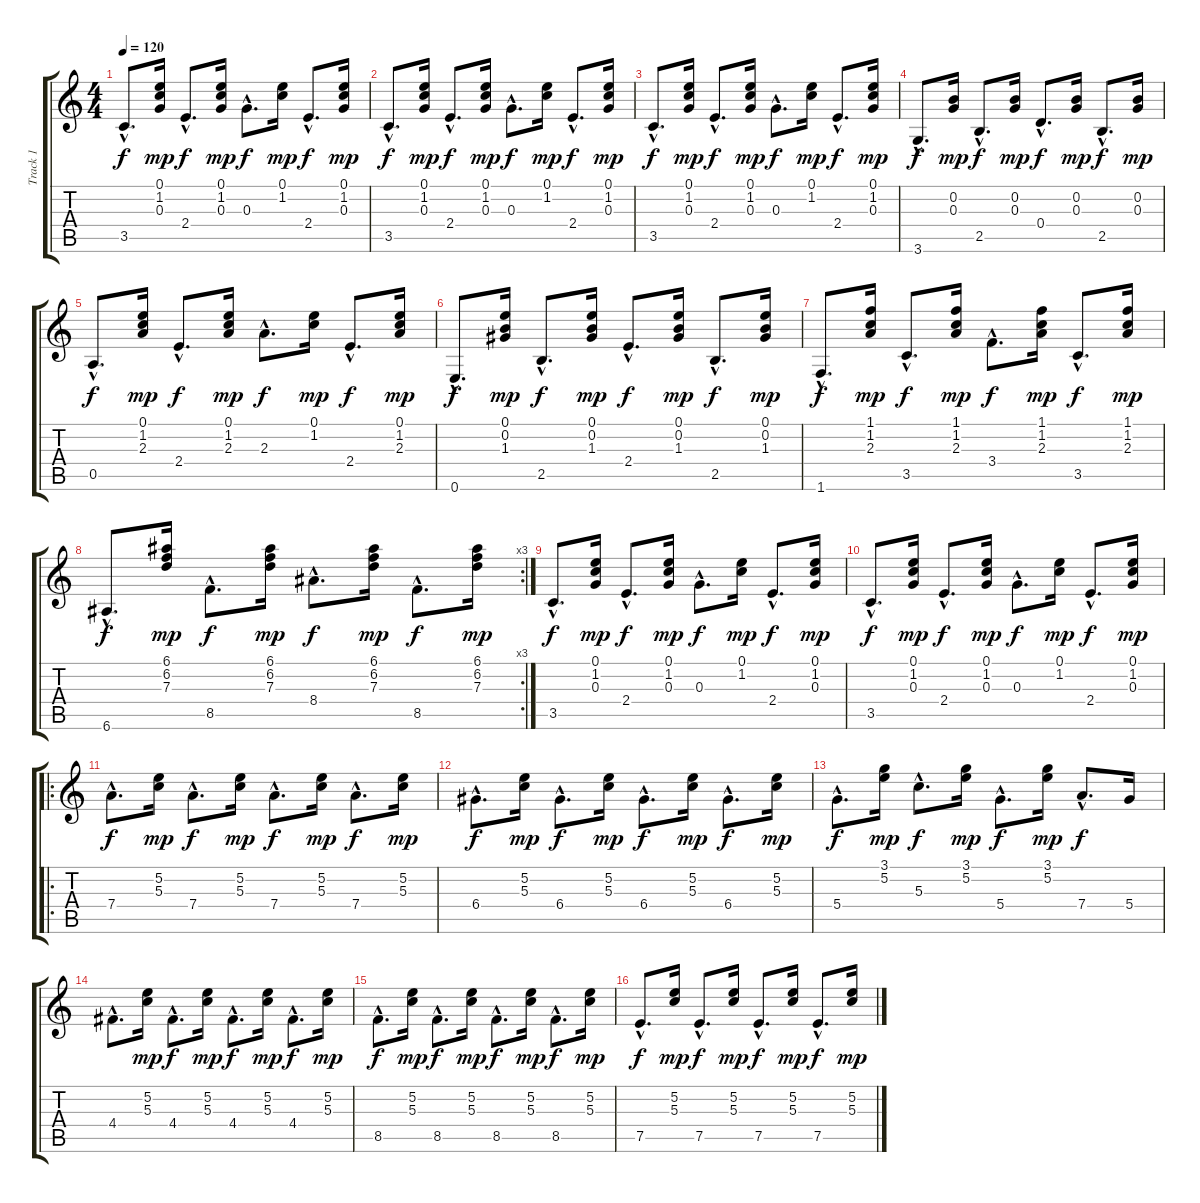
\track ("Track 1" "Track 1") {instrument acousticguitarnylon}
\staff {score tabs}
\tuning (E4 B3 G3 D3 A2 E2) {hide}
\ts (4 4)
\tempo 120
\clef g2
\ks c
3.5{hac}.8{d dy f instrument acousticguitarnylon} (0.1 1.2 0.3).16{dy mp} 2.4{hac}.8{d dy f} (0.1 1.2 0.3).16{dy mp} 0.3{hac}.8{d dy f} (0.1 1.2).16{dy mp} 2.4{hac}.8{d dy f} (0.1 1.2 0.3).16{dy mp} |
3.5{hac}.8{d dy f} (0.1 1.2 0.3).16{dy mp} 2.4{hac}.8{d dy f} (0.1 1.2 0.3).16{dy mp} 0.3{hac}.8{d dy f} (0.1 1.2).16{dy mp} 2.4{hac}.8{d dy f} (0.1 1.2 0.3).16{dy mp} |
3.5{hac}.8{d dy f} (0.1 1.2 0.3).16{dy mp} 2.4{hac}.8{d dy f} (0.1 1.2 0.3).16{dy mp} 0.3{hac}.8{d dy f} (0.1 1.2).16{dy mp} 2.4{hac}.8{d dy f} (0.1 1.2 0.3).16{dy mp} |
3.6{hac}.8{d dy f} (0.2 0.3).16{dy mp} 2.5{hac}.8{d dy f} (0.2 0.3).16{dy mp} 0.4{hac}.8{d dy f} (0.2 0.3).16{dy mp} 2.5{hac}.8{d dy f} (0.2 0.3).16{dy mp} |
0.5{hac}.8{d dy f} (0.1 1.2 2.3).16{dy mp} 2.4{hac}.8{d dy f} (0.1 1.2 2.3).16{dy mp} 2.3{hac}.8{d dy f} (0.1 1.2).16{dy mp} 2.4{hac}.8{d dy f} (0.1 1.2 2.3).16{dy mp} |
0.6{hac}.8{d dy f} (0.1 0.2 1.3).16{dy mp} 2.5{hac}.8{d dy f} (0.1 0.2 1.3).16{dy mp} 2.4{hac}.8{d dy f} (0.1 0.2 1.3).16{dy mp} 2.5{hac}.8{d dy f} (0.1 0.2 1.3).16{dy mp} |
1.6{hac}.8{d dy f} (1.1 1.2 2.3).16{dy mp} 3.5{hac}.8{d dy f} (1.1 1.2 2.3).16{dy mp} 3.4{hac}.8{d dy f} (1.1 1.2 2.3).16{dy mp} 3.5{hac}.8{d dy f} (1.1 1.2 2.3).16{dy mp} |
\rc 3
6.6{hac}.8{d dy f} (6.1 6.2 7.3).16{dy mp} 8.5{hac}.8{d dy f} (6.1 6.2 7.3).16{dy mp} 8.4{hac}.8{d dy f} (6.1 6.2 7.3).16{dy mp} 8.5{hac}.8{d dy f} (6.1 6.2 7.3).16{dy mp} |
3.5{hac}.8{d dy f} (0.1 1.2 0.3).16{dy mp} 2.4{hac}.8{d dy f} (0.1 1.2 0.3).16{dy mp} 0.3{hac}.8{d dy f} (0.1 1.2).16{dy mp} 2.4{hac}.8{d dy f} (0.1 1.2 0.3).16{dy mp} |
3.5{hac}.8{d dy f} (0.1 1.2 0.3).16{dy mp} 2.4{hac}.8{d dy f} (0.1 1.2 0.3).16{dy mp} 0.3{hac}.8{d dy f} (0.1 1.2).16{dy mp} 2.4{hac}.8{d dy f} (0.1 1.2 0.3).16{dy mp} |
\ro
7.4{hac}.8{d dy f} (5.2 5.3).16{dy mp} 7.4{hac}.8{d dy f} (5.2 5.3).16{dy mp} 7.4{hac}.8{d dy f} (5.2 5.3).16{dy mp} 7.4{hac}.8{d dy f} (5.2 5.3).16{dy mp} |
6.4{hac}.8{d dy f} (5.2 5.3).16{dy mp} 6.4{hac}.8{d dy f} (5.2 5.3).16{dy mp} 6.4{hac}.8{d dy f} (5.2 5.3).16{dy mp} 6.4{hac}.8{d dy f} (5.2 5.3).16{dy mp} |
5.4{hac}.8{d dy f} (3.1 5.2).16{dy mp} 5.3{hac}.8{d dy f} (3.1 5.2).16{dy mp} 5.4{hac}.8{d dy f} (3.1 5.2).16{dy mp} 7.4{hac}.8{d dy f} 5.4.16 |
4.4{hac}.8{d} (5.2 5.3).16{dy mp} 4.4{hac}.8{d dy f} (5.2 5.3).16{dy mp} 4.4{hac}.8{d dy f} (5.2 5.3).16{dy mp} 4.4{hac}.8{d dy f} (5.2 5.3).16{dy mp} |
8.5{hac}.8{d dy f} (5.2 5.3).16{dy mp} 8.5{hac}.8{d dy f} (5.2 5.3).16{dy mp} 8.5{hac}.8{d dy f} (5.2 5.3).16{dy mp} 8.5{hac}.8{d dy f} (5.2 5.3).16{dy mp} |
7.5{hac}.8{d dy f} (5.2 5.3).16{dy mp} 7.5{hac}.8{d dy f} (5.2 5.3).16{dy mp} 7.5{hac}.8{d dy f} (5.2 5.3).16{dy mp} 7.5{hac}.8{d dy f} (5.2 5.3).16{dy mp}
